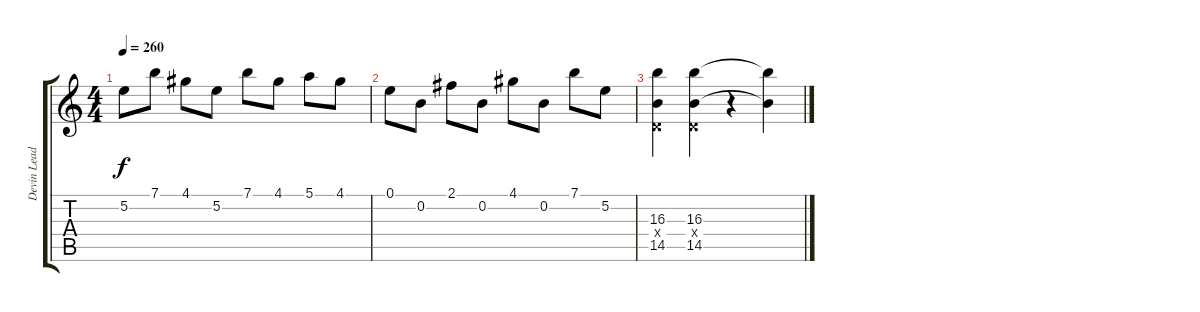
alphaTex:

\track ("Devin Lead" "Devin Lead") {instrument distortionguitar}
\staff {score tabs}
\tuning (E4 B3 G3 D3 A2 E2) {hide}
\ts (4 4)
\tempo 260
\clef g2
\ks c
5.2.8{dy f} 7.1.8 4.1.8 5.2.8 7.1.8 4.1.8 5.1.8 4.1.8 |
0.1.8 0.2.8 2.1.8 0.2.8 4.1.8 0.2.8 7.1.8 5.2.8 |
(16.3 0.4{x} 14.5).4 (16.3 0.4{x} 14.5).4 r.4 (16.3{t} 14.5{t}).4
